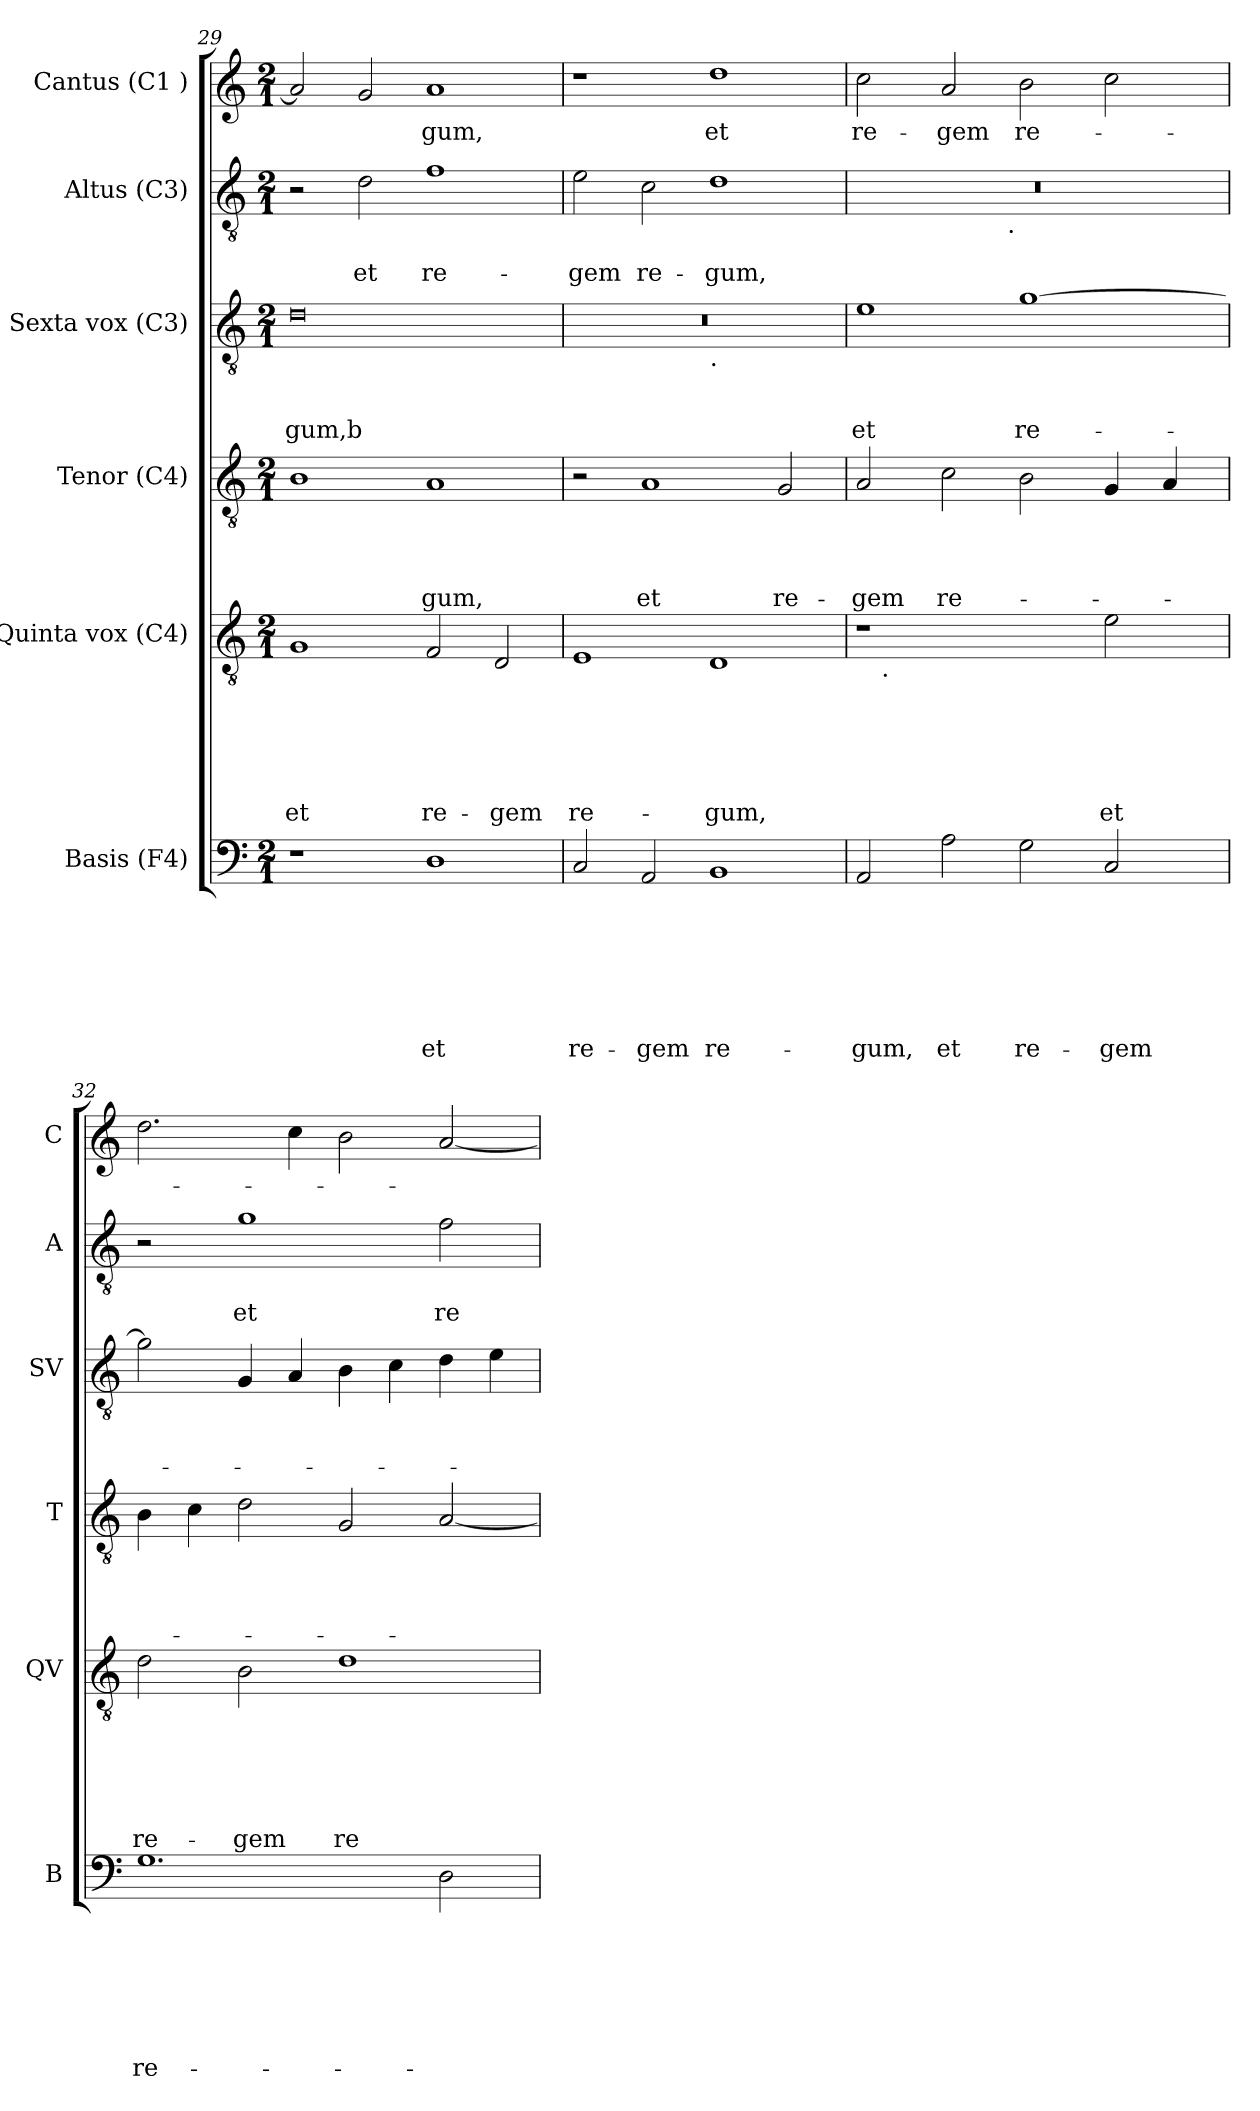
**kern	**text	**text	**text	**text	**text	**text	**text	**kern	**text	**text	**text	**text	**text	**text	**kern	**text	**text	**text	**text	**kern	**text	**text	**text	**kern	**text	**text	**kern	**text
*part6	*part6	*part6	*part6	*part6	*part6	*part6	*part6	*part5	*part5	*part5	*part5	*part5	*part5	*part5	*part4	*part4	*part4	*part4	*part4	*part3	*part3	*part3	*part3	*part2	*part2	*part2	*part1	*part1
*staff6	*staff6	*staff6	*staff6	*staff6	*staff6	*staff6	*staff6	*staff5	*staff5	*staff5	*staff5	*staff5	*staff5	*staff5	*staff4	*staff4	*staff4	*staff4	*staff4	*staff3	*staff3	*staff3	*staff3	*staff2	*staff2	*staff2	*staff1	*staff1
*I"Basis (F4)	*	*	*	*	*	*	*	*I"Quinta vox (C4)	*	*	*	*	*	*	*I"Tenor (C4)	*	*	*	*	*I"Sexta vox (C3)	*	*	*	*I"Altus (C3)	*	*	*I"Cantus (C1 )	*
*I'B	*	*	*	*	*	*	*	*I'QV	*	*	*	*	*	*	*I'T	*	*	*	*	*I'SV	*	*	*	*I'A	*	*	*I'C	*
*clefF4	*	*	*	*	*	*	*	*clefGv2	*	*	*	*	*	*	*clefGv2	*	*	*	*	*clefGv2	*	*	*	*clefGv2	*	*	*clefG2	*
*k[]	*	*	*	*	*	*	*	*k[]	*	*	*	*	*	*	*k[]	*	*	*	*	*k[]	*	*	*	*k[]	*	*	*k[]	*
*C:	*	*	*	*	*	*	*	*C:	*	*	*	*	*	*	*C:	*	*	*	*	*C:	*	*	*	*C:	*	*	*C:	*
*M2/1	*	*	*	*	*	*	*	*M2/1	*	*	*	*	*	*	*M2/1	*	*	*	*	*M2/1	*	*	*	*M2/1	*	*	*M2/1	*
=29	=29	=29	=29	=29	=29	=29	=29	=29	=29	=29	=29	=29	=29	=29	=29	=29	=29	=29	=29	=29	=29	=29	=29	=29	=29	=29	=29	=29
!	!	!	!	!	!	!	!	!	!	!	!	!	!	!LO:LY:b	!	!	!	!	!	!	!	!	!LO:LY:b:rj	!	!	!	!	!
1r	.	.	.	.	.	.	.	1G	.	.	.	.	.	et	1B	.	.	.	.	0d	.	.	-gum,b	2r	.	.	2a/]	.
!	!	!	!	!	!	!	!	!	!	!	!	!	!	!	!	!	!	!	!	!	!	!	!	!	!	!LO:LY:b	!	!
.	.	.	.	.	.	.	.	.	.	.	.	.	.	.	.	.	.	.	.	.	.	.	.	2d\	.	et	2g/	.
!	!	!	!	!	!	!	!LO:LY:b	!	!	!	!	!	!	!LO:LY:b	!	!	!	!	!LO:LY:b	!	!	!	!	!	!	!LO:LY:b	!	!LO:LY:b
1D	.	.	.	.	.	.	et	2F/	.	.	.	.	.	re-	1A	.	.	.	-gum,	.	.	.	.	1f	.	re-	1a	-gum,
!	!	!	!	!	!	!	!	!	!	!	!	!	!	!LO:LY:b	!	!	!	!	!	!	!	!	!	!	!	!	!	!
.	.	.	.	.	.	.	.	2D/	.	.	.	.	.	-gem	.	.	.	.	.	.	.	.	.	.	.	.	.	.
=30	=30	=30	=30	=30	=30	=30	=30	=30	=30	=30	=30	=30	=30	=30	=30	=30	=30	=30	=30	=30	=30	=30	=30	=30	=30	=30	=30	=30
!	!	!	!	!	!	!	!LO:LY:b	!	!	!	!	!	!	!LO:LY:b	!	!	!	!	!	!	!	!	!	!	!	!LO:LY:b	!	!
*	*	*	*	*	*	*	*	*	*	*	*	*	*	*	*	*	*	*	*	*^	*	*	*	*	*	*	*	*
2C/	.	.	.	.	.	.	re-	1E	.	.	.	.	.	re-	2r	.	.	.	.	0r	1ryy	.	.	.	2e\	.	-gem	1r	.
!	!	!	!	!	!	!	!LO:LY:b	!	!	!	!	!	!	!	!	!	!	!	!LO:LY:b	!	!	!	!	!	!	!	!LO:LY:b	!	!
2AA/	.	.	.	.	.	.	-gem	.	.	.	.	.	.	.	1A	.	.	.	et	.	.	.	.	.	2c\	.	re-	.	.
!	!	!	!	!	!	!	!	!	!	!	!	!	!	!	!	!	!	!	!	!	!LO:TX:b:t=.	!	!	!	!	!	!	!	!
!	!	!	!	!	!	!	!LO:LY:b	!	!	!	!	!	!	!LO:LY:b	!	!	!	!	!	!	!	!	!	!	!	!	!LO:LY:b	!	!LO:LY:b
1BB	.	.	.	.	.	.	re-	1D	.	.	.	.	.	-gum,	.	.	.	.	.	.	1ryy	.	.	.	1d	.	-gum,	1dd	et
!	!	!	!	!	!	!	!	!	!	!	!	!	!	!	!	!	!	!	!LO:LY:b	!	!	!	!	!	!	!	!	!	!
.	.	.	.	.	.	.	.	.	.	.	.	.	.	.	2G/	.	.	.	re-	.	.	.	.	.	.	.	.	.	.
=31	=31	=31	=31	=31	=31	=31	=31	=31	=31	=31	=31	=31	=31	=31	=31	=31	=31	=31	=31	=31	=31	=31	=31	=31	=31	=31	=31	=31	=31
!	!	!	!	!	!	!	!LO:LY:b	!	!	!	!	!	!	!	!	!	!	!	!LO:LY:b	!	!	!	!	!LO:LY:b	!	!	!	!	!LO:LY:b
*	*	*	*	*	*	*	*	*^	*	*	*	*	*	*	*	*	*	*	*	*v	*v	*	*	*	*^	*	*	*	*
2AA/	.	.	.	.	.	.	-gum,	1r	16.ryy	.	.	.	.	.	.	2A/	.	.	.	-gem	1e	.	.	et	0r	2ryy	.	.	2cc\	re-
!	!	!	!	!	!	!	!	!	!LO:TX:b:t=.	!	!	!	!	!	!	!	!	!	!	!	!	!	!	!	!	!	!	!	!	!
.	.	.	.	.	.	.	.	.	1ryy	.	.	.	.	.	.	.	.	.	.	.	.	.	.	.	.	.	.	.	.	.
!	!	!	!	!	!	!	!LO:LY:b	!	!	!	!	!	!	!	!	!	!	!	!	!LO:LY:b	!	!	!	!	!	!	!	!	!	!LO:LY:b
2A\	.	.	.	.	.	.	et	.	.	.	.	.	.	.	.	2c\	.	.	.	re-	.	.	.	.	.	4...ryy	.	.	2a/	-gem
!	!	!	!	!	!	!	!	!	!	!	!	!	!	!	!	!	!	!	!	!	!	!	!	!	!	!LO:TX:b:t=.	!	!	!	!
.	.	.	.	.	.	.	.	.	.	.	.	.	.	.	.	.	.	.	.	.	.	.	.	.	.	1ryy	.	.	.	.
!	!	!	!	!	!	!	!LO:LY:b	!	!	!	!	!	!	!	!	!	!	!	!	!	!	!	!	!LO:LY:b	!	!	!	!	!	!LO:LY:b
2G\	.	.	.	.	.	.	re-	2ryy	.	.	.	.	.	.	.	2B\	.	.	.	.	[>1g	.	.	re-	.	.	.	.	2b\	re-
.	.	.	.	.	.	.	.	.	2ryy	.	.	.	.	.	.	.	.	.	.	.	.	.	.	.	.	.	.	.	.	.
!	!	!	!	!	!	!	!LO:LY:b	!	!	!	!	!	!	!	!LO:LY:b	!	!	!	!	!	!	!	!	!	!	!	!	!	!	!
2C/	.	.	.	.	.	.	-gem	2e\	.	.	.	.	.	.	et	4G/	.	.	.	.	.	.	.	.	.	.	.	.	2cc\	.
.	.	.	.	.	.	.	.	.	4ryy	.	.	.	.	.	.	.	.	.	.	.	.	.	.	.	.	.	.	.	.	.
.	.	.	.	.	.	.	.	.	.	.	.	.	.	.	.	4A/	.	.	.	.	.	.	.	.	.	.	.	.	.	.
.	.	.	.	.	.	.	.	.	8ryy	.	.	.	.	.	.	.	.	.	.	.	.	.	.	.	.	.	.	.	.	.
.	.	.	.	.	.	.	.	.	32ryy	.	.	.	.	.	.	.	.	.	.	.	.	.	.	.	.	32ryy	.	.	.	.
!!LO:PB:g=z
=32	=32	=32	=32	=32	=32	=32	=32	=32	=32	=32	=32	=32	=32	=32	=32	=32	=32	=32	=32	=32	=32	=32	=32	=32	=32	=32	=32	=32	=32	=32
!	!	!	!	!	!	!	!LO:LY:b	!	!	!	!	!	!	!	!LO:LY:b	!	!	!	!	!	!	!	!	!	!	!	!	!	!	!
*	*	*	*	*	*	*	*	*v	*v	*	*	*	*	*	*	*	*	*	*	*	*	*	*	*	*v	*v	*	*	*	*
1.G	.	.	.	.	.	.	re-	2d\	.	.	.	.	.	re-	4B\	.	.	.	.	2g\]	.	.	.	2r	.	.	2.dd\	.
.	.	.	.	.	.	.	.	.	.	.	.	.	.	.	4c\	.	.	.	.	.	.	.	.	.	.	.	.	.
!	!	!	!	!	!	!	!	!	!	!	!	!	!	!LO:LY:b	!	!	!	!	!	!	!	!	!	!	!	!LO:LY:b	!	!
.	.	.	.	.	.	.	.	2B\	.	.	.	.	.	-gem	2d\	.	.	.	.	4G/	.	.	.	1g	.	et	.	.
.	.	.	.	.	.	.	.	.	.	.	.	.	.	.	.	.	.	.	.	4A/	.	.	.	.	.	.	4cc\	.
!	!	!	!	!	!	!	!	!	!	!	!	!	!	!LO:LY:b	!	!	!	!	!	!	!	!	!	!	!	!	!	!
.	.	.	.	.	.	.	.	1d	.	.	.	.	.	re-	2G/	.	.	.	.	4B\	.	.	.	.	.	.	2b\	.
.	.	.	.	.	.	.	.	.	.	.	.	.	.	.	.	.	.	.	.	4c\	.	.	.	.	.	.	.	.
!	!	!	!	!	!	!	!	!	!	!	!	!	!	!	!	!	!	!	!	!	!	!	!	!	!	!LO:LY:b	!	!
2D\	.	.	.	.	.	.	.	.	.	.	.	.	.	.	[<2A/	.	.	.	.	4d\	.	.	.	2f\	.	re-	[<2a/	.
.	.	.	.	.	.	.	.	.	.	.	.	.	.	.	.	.	.	.	.	4e\	.	.	.	.	.	.	.	.
=	=	=	=	=	=	=	=	=	=	=	=	=	=	=	=	=	=	=	=	=	=	=	=	=	=	=	=	=
*-	*-	*-	*-	*-	*-	*-	*-	*-	*-	*-	*-	*-	*-	*-	*-	*-	*-	*-	*-	*-	*-	*-	*-	*-	*-	*-	*-	*-
